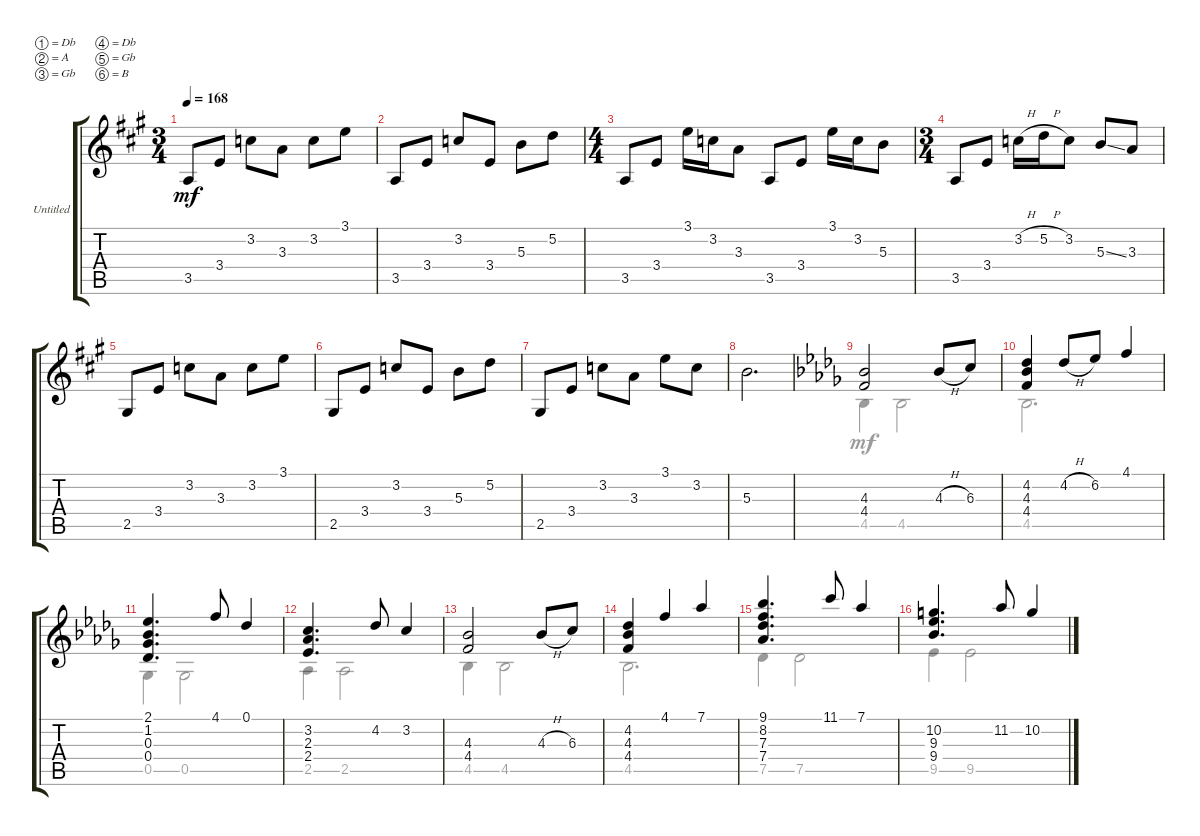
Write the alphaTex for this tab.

\bracketExtendMode groupsimilarinstruments
\firstSystemTrackNameOrientation horizontal
\otherSystemsTrackNameOrientation horizontal
\track ("Untitled" "Untitled") {instrument acousticguitarnylon}
\staff {score tabs}
\tuning (Db4 A3 Gb3 Db3 Gb2 B1)
\voice
\ts (3 4)
\tempo 168
\clef g2
\ks f#minor
3.5.8{dy mf} 3.4.8 3.2.8 3.3.8 3.2.8 3.1.8 |
3.5.8 3.4.8 3.2.8 3.4.8 5.3.8 5.2.8 |
\ts (4 4)
3.5.8 3.4.8 3.1.16 3.2.16 3.3.8 3.5.8 3.4.8 3.1.16 3.2.16 5.3.8 |
\ts (3 4)
3.5.8 3.4.8 3.2{h}.16 5.2{h}.16 3.2.8 5.3{ss}.8 3.3.8 |
2.5.8 3.4.8 3.2.8 3.3.8 3.2.8 3.1.8 |
2.5.8 3.4.8 3.2.8 3.4.8 5.3.8 5.2.8 |
2.5.8 3.4.8 3.2.8 3.3.8 3.1.8 3.2.8 |
5.3.2{d} |
\ks bbminor
(4.3 4.4).2 4.3{h}.8 6.3.8 |
(4.2 4.3 4.4).4 4.2{h}.8 6.2.8 4.1.4 |
(2.1 1.2 0.3 0.4).4{d} 4.1.8 0.1.4 |
(3.2 2.3 2.4).4{d} 4.2.8 3.2.4 |
(4.3 4.4).2 4.3{h}.8 6.3.8 |
(4.2 4.3 4.4).4 4.1.4 7.1.4 |
(9.1 8.2 7.3 7.4).4{d} 11.1.8 7.1.4 |
(10.2 9.3 9.4).4{d} 11.2.8 10.2.4
\voice
\clef g2
\ottava regular
\simile none
\ks f#minor
|
|
|
|
|
|
|
|
\ks bbminor
4.5.4 4.5.2 |
4.5.2{d} |
0.5.4 0.5.2 |
2.5.4 2.5.2 |
4.5.4 4.5.2 |
4.5.2{d} |
7.5.4 7.5.2 |
9.5.4 9.5.2
